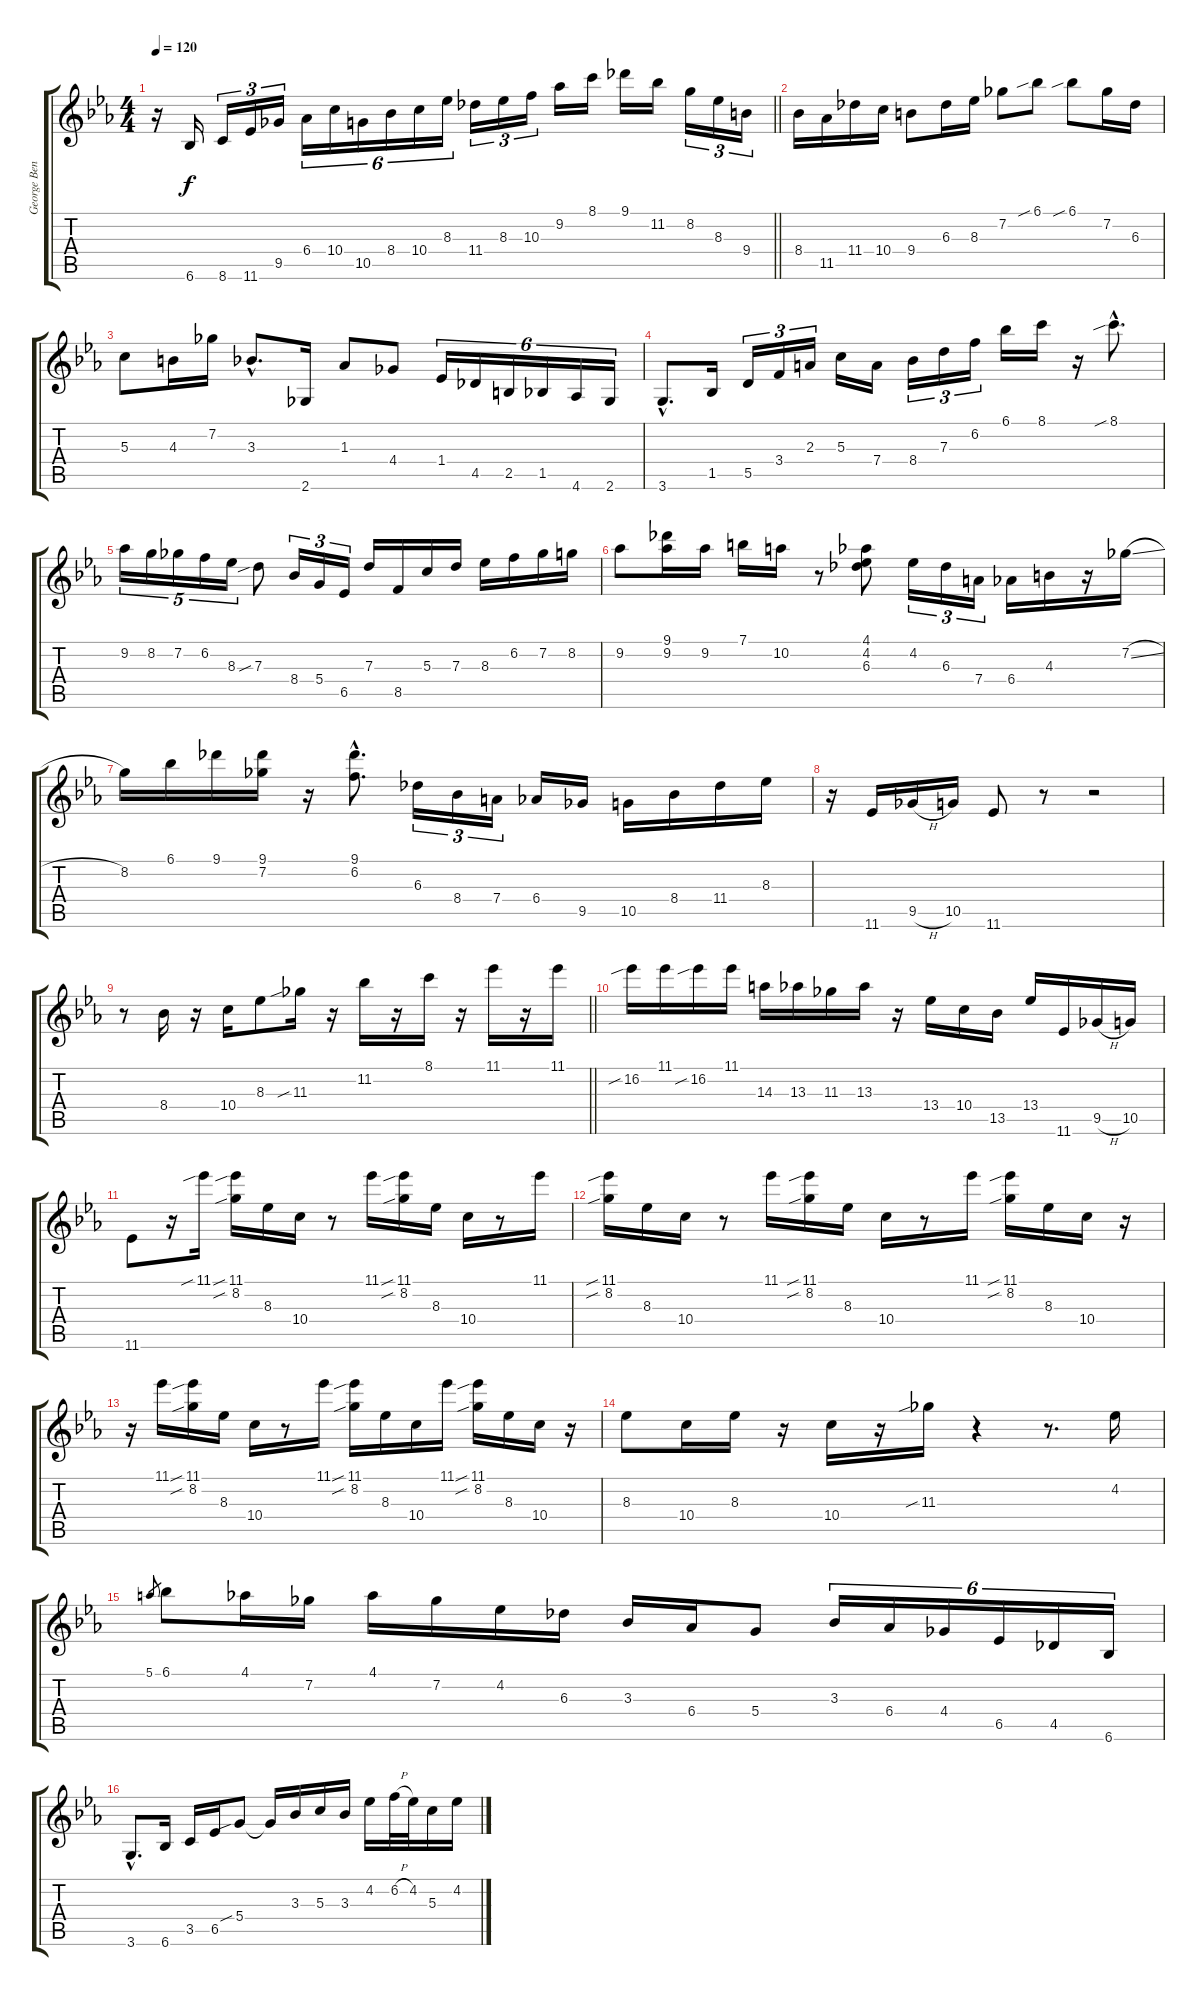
\track ("George Benson" "George Ben") {instrument electricguitarjazz}
\staff {score tabs}
\tuning (E4 B3 G3 D3 A2 E2) {hide}
\ts (4 4)
\tempo 120
\clef g2
\barLineRight lightlight
\ks eb
r.16{dy f} 6.6.16 8.6.16{tu (3 2)} 11.6.16{tu (3 2)} 9.5.16{tu (3 2)} 6.4.16{tu (6 4)} 10.4.16{tu (6 4)} 10.5.16{tu (6 4)} 8.4.16{tu (6 4)} 10.4.16{tu (6 4)} 8.3.16{tu (6 4)} 11.4.16{tu (3 2)} 8.3.16{tu (3 2)} 10.3.16{tu (3 2)} 9.2.16 8.1.16 9.1.16 11.2.16 8.2.16{tu (3 2)} 8.3.16{tu (3 2)} 9.4.16{tu (3 2)} |
8.4.16 11.5.16 11.4.16 10.4.16 9.4.8 6.3.16 8.3.16 7.2.8 6.1{sib}.8 6.1{sib}.8 7.2.16 6.3.16 |
5.3.8 4.3.16 7.2.16 3.3{hac}.8{d} 2.6.16 1.3.8 4.4.8 1.4.16{tu (6 4)} 4.5.16{tu (6 4)} 2.5.16{tu (6 4)} 1.5.16{tu (6 4)} 4.6.16{tu (6 4)} 2.6.16{tu (6 4)} |
3.6{hac}.8{d} 1.5.16 5.5.16{tu (3 2)} 3.4.16{tu (3 2)} 2.3.16{tu (3 2)} 5.3.16 7.4.16 8.4.16{tu (3 2)} 7.3.16{tu (3 2)} 6.2.16{tu (3 2)} 6.1.16 8.1.16 r.16 8.1{sib hac}.8{d} |
9.2.16{tu (5 4)} 8.2.16{tu (5 4)} 7.2.16{tu (5 4)} 6.2.16{tu (5 4)} 8.3.16{tu (5 4)} 7.3{sib}.8 8.4.16{tu (3 2)} 5.4.16{tu (3 2)} 6.5.16{tu (3 2)} 7.3.16 8.5.16 5.3.16 7.3.16 8.3.16 6.2.16 7.2.16 8.2.16 |
9.2.8 (9.1 9.2).16 9.2.16 7.1.16 10.2.16 r.8 (4.1 4.2 6.3).8 4.2.16{tu (3 2)} 6.3.16{tu (3 2)} 7.4.16{tu (3 2)} 6.4.16 4.3.16 r.16 7.2{sl}.16 |
8.2.16 6.1.16 9.1.16 (9.1 7.2).16 r.16 (9.1{hac} 6.2{hac}).8{d} 6.3.16{tu (3 2)} 8.4.16{tu (3 2)} 7.4.16{tu (3 2)} 6.4.16 9.5.16 10.5.16 8.4.16 11.4.16 8.3.16 |
r.16 11.6.16 9.5{h}.16 10.5.16 11.6.8 r.8 r.2 |
\barLineRight lightlight
r.8 8.4.16 r.16 10.4.16 8.3.8 11.3{sib}.16 r.16 11.2.16 r.16 8.1.16 r.16 11.1.16 r.16 11.1.16 |
16.2{sib}.16 11.1.16 16.2{sib}.16 11.1.16 14.3.16 13.3.16 11.3.16 13.3.16 r.16 13.4.16 10.4.16 13.5.16 13.4.16 11.6.16 9.5{h}.16 10.5.16 |
11.6.8 r.16 11.1{sib}.16 (11.1{sib} 8.2{sib}).16 8.3.16 10.4.16 r.8 11.1.16 (11.1{sib} 8.2{sib}).16 8.3.16 10.4.16 r.8 11.1.16 |
(11.1{sib} 8.2{sib}).16 8.3.16 10.4.16 r.8 11.1.16 (11.1{sib} 8.2{sib}).16 8.3.16 10.4.16 r.8 11.1.16 (11.1{sib} 8.2{sib}).16 8.3.16 10.4.16 r.16 |
r.16 11.1.16 (11.1{sib} 8.2{sib}).16 8.3.16 10.4.16 r.8 11.1.16 (11.1{sib} 8.2{sib}).16 8.3.16 10.4.16 11.1.16 (11.1{sib} 8.2{sib}).16 8.3.16 10.4.16 r.16 |
8.3.8 10.4.16 8.3.16 r.16 10.4.16 r.16 11.3{sib}.16 r.4 r.8{d} 4.2.16 |
5.1.8{gr} 6.1.8 4.1.16 7.2.16 4.1.16 7.2.16 4.2.16 6.3.16 3.3.16 6.4.16 5.4.8 3.3.16{tu (6 4)} 6.4.16{tu (6 4)} 4.4.16{tu (6 4)} 6.5.16{tu (6 4)} 4.5.16{tu (6 4)} 6.6.16{tu (6 4)} |
3.6{hac}.8{d} 6.6.16 3.5.16 6.5.16 5.4{sib}.8 5.4{t}.16 3.3.16 5.3.16 3.3.16 4.2.16 6.2{h}.32 4.2.32 5.3.16 4.2.16
